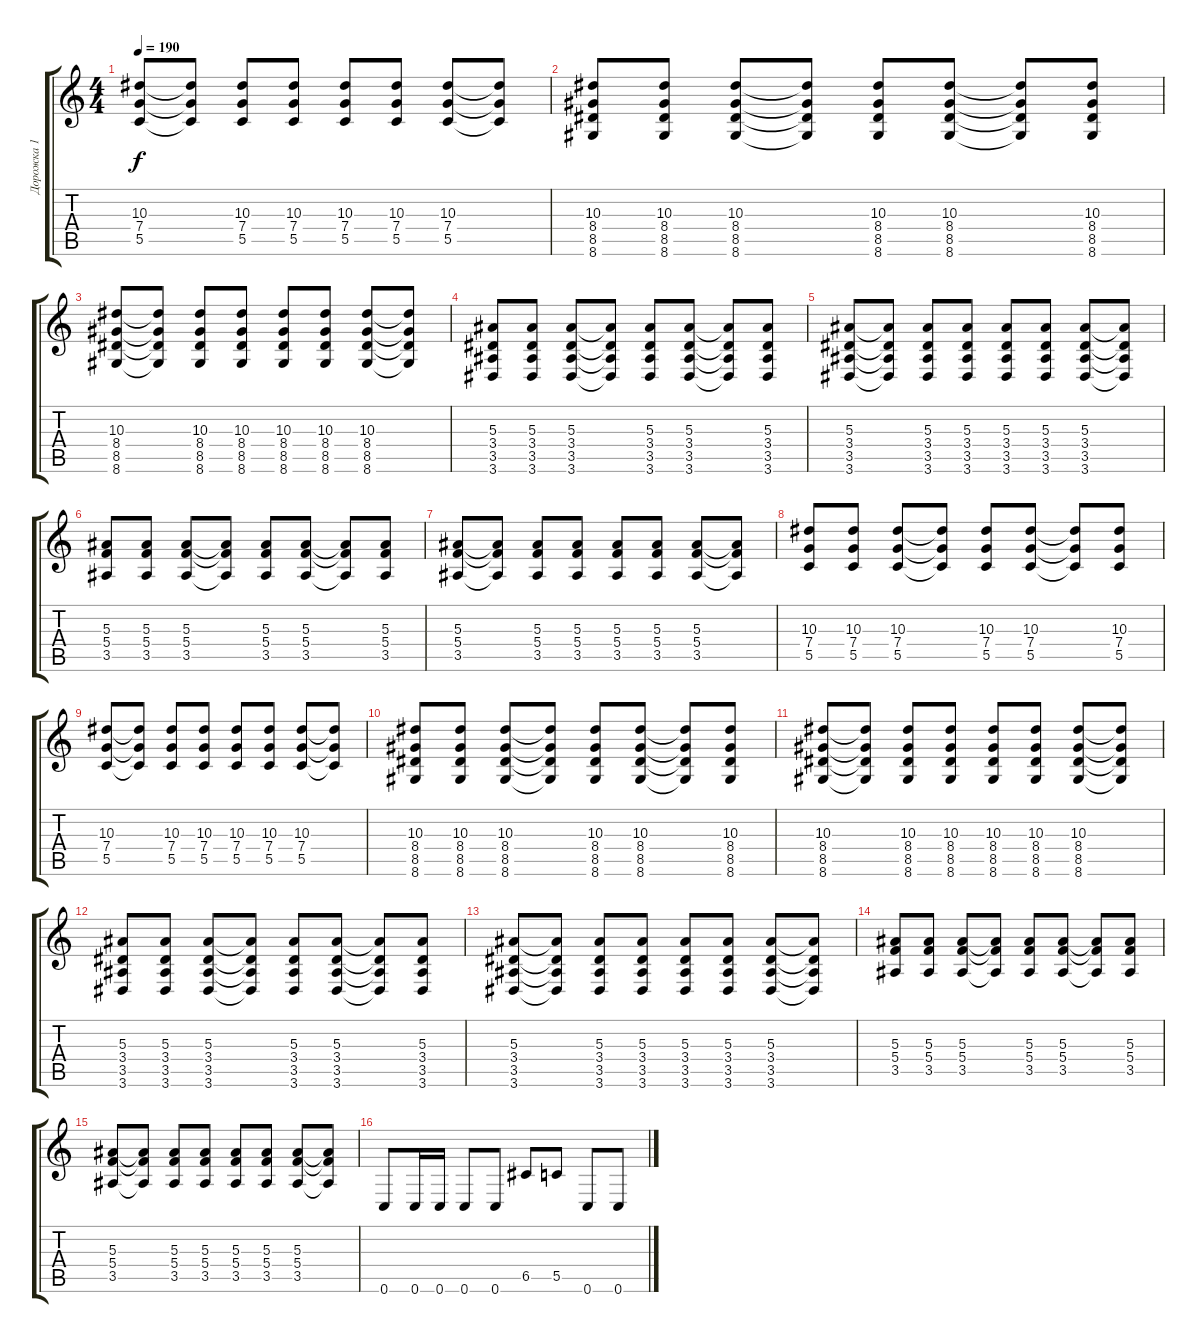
\track ("Дорожка 1" "Дорожка 1") {instrument distortionguitar}
\staff {score tabs}
\tuning (D4 A3 F3 C3 G2 C2) {hide}
\ts (4 4)
\tempo 190
\clef g2
\ks c
(10.3 7.4 5.5).8{dy f} (10.3{t} 7.4{t} 5.5{t}).8 (10.3 7.4 5.5).8 (10.3 7.4 5.5).8 (10.3 7.4 5.5).8 (10.3 7.4 5.5).8 (10.3 7.4 5.5).8 (10.3{t} 7.4{t} 5.5{t}).8 |
(10.3 8.4 8.5 8.6).8 (10.3 8.4 8.5 8.6).8 (10.3 8.4 8.5 8.6).8 (10.3{t} 8.4{t} 8.5{t} 8.6{t}).8 (10.3 8.4 8.5 8.6).8 (10.3 8.4 8.5 8.6).8 (10.3{t} 8.4{t} 8.5{t} 8.6{t}).8 (10.3 8.4 8.5 8.6).8 |
(10.3 8.4 8.5 8.6).8 (10.3{t} 8.4{t} 8.5{t} 8.6{t}).8 (10.3 8.4 8.5 8.6).8 (10.3 8.4 8.5 8.6).8 (10.3 8.4 8.5 8.6).8 (10.3 8.4 8.5 8.6).8 (10.3 8.4 8.5 8.6).8 (10.3{t} 8.4{t} 8.5{t} 8.6{t}).8 |
(5.3 3.4 3.5 3.6).8 (5.3 3.4 3.5 3.6).8 (5.3 3.4 3.5 3.6).8 (5.3{t} 3.4{t} 3.5{t} 3.6{t}).8 (5.3 3.4 3.5 3.6).8 (5.3 3.4 3.5 3.6).8 (5.3{t} 3.4{t} 3.5{t} 3.6{t}).8 (5.3 3.4 3.5 3.6).8 |
(5.3 3.4 3.5 3.6).8 (5.3{t} 3.4{t} 3.5{t} 3.6{t}).8 (5.3 3.4 3.5 3.6).8 (5.3 3.4 3.5 3.6).8 (5.3 3.4 3.5 3.6).8 (5.3 3.4 3.5 3.6).8 (5.3 3.4 3.5 3.6).8 (5.3{t} 3.4{t} 3.5{t} 3.6{t}).8 |
(5.3 5.4 3.5).8 (5.3 5.4 3.5).8 (5.3 5.4 3.5).8 (5.3{t} 5.4{t} 3.5{t}).8 (5.3 5.4 3.5).8 (5.3 5.4 3.5).8 (5.3{t} 5.4{t} 3.5{t}).8 (5.3 5.4 3.5).8 |
(5.3 5.4 3.5).8 (5.3{t} 5.4{t} 3.5{t}).8 (5.3 5.4 3.5).8 (5.3 5.4 3.5).8 (5.3 5.4 3.5).8 (5.3 5.4 3.5).8 (5.3 5.4 3.5).8 (5.3{t} 5.4{t} 3.5{t}).8 |
(10.3 7.4 5.5).8 (10.3 7.4 5.5).8 (10.3 7.4 5.5).8 (10.3{t} 7.4{t} 5.5{t}).8 (10.3 7.4 5.5).8 (10.3 7.4 5.5).8 (10.3{t} 7.4{t} 5.5{t}).8 (10.3 7.4 5.5).8 |
(10.3 7.4 5.5).8 (10.3{t} 7.4{t} 5.5{t}).8 (10.3 7.4 5.5).8 (10.3 7.4 5.5).8 (10.3 7.4 5.5).8 (10.3 7.4 5.5).8 (10.3 7.4 5.5).8 (10.3{t} 7.4{t} 5.5{t}).8 |
(10.3 8.4 8.5 8.6).8 (10.3 8.4 8.5 8.6).8 (10.3 8.4 8.5 8.6).8 (10.3{t} 8.4{t} 8.5{t} 8.6{t}).8 (10.3 8.4 8.5 8.6).8 (10.3 8.4 8.5 8.6).8 (10.3{t} 8.4{t} 8.5{t} 8.6{t}).8 (10.3 8.4 8.5 8.6).8 |
(10.3 8.4 8.5 8.6).8 (10.3{t} 8.4{t} 8.5{t} 8.6{t}).8 (10.3 8.4 8.5 8.6).8 (10.3 8.4 8.5 8.6).8 (10.3 8.4 8.5 8.6).8 (10.3 8.4 8.5 8.6).8 (10.3 8.4 8.5 8.6).8 (10.3{t} 8.4{t} 8.5{t} 8.6{t}).8 |
(5.3 3.4 3.5 3.6).8 (5.3 3.4 3.5 3.6).8 (5.3 3.4 3.5 3.6).8 (5.3{t} 3.4{t} 3.5{t} 3.6{t}).8 (5.3 3.4 3.5 3.6).8 (5.3 3.4 3.5 3.6).8 (5.3{t} 3.4{t} 3.5{t} 3.6{t}).8 (5.3 3.4 3.5 3.6).8 |
(5.3 3.4 3.5 3.6).8 (5.3{t} 3.4{t} 3.5{t} 3.6{t}).8 (5.3 3.4 3.5 3.6).8 (5.3 3.4 3.5 3.6).8 (5.3 3.4 3.5 3.6).8 (5.3 3.4 3.5 3.6).8 (5.3 3.4 3.5 3.6).8 (5.3{t} 3.4{t} 3.5{t} 3.6{t}).8 |
(5.3 5.4 3.5).8 (5.3 5.4 3.5).8 (5.3 5.4 3.5).8 (5.3{t} 5.4{t} 3.5{t}).8 (5.3 5.4 3.5).8 (5.3 5.4 3.5).8 (5.3{t} 5.4{t} 3.5{t}).8 (5.3 5.4 3.5).8 |
(5.3 5.4 3.5).8 (5.3{t} 5.4{t} 3.5{t}).8 (5.3 5.4 3.5).8 (5.3 5.4 3.5).8 (5.3 5.4 3.5).8 (5.3 5.4 3.5).8 (5.3 5.4 3.5).8 (5.3{t} 5.4{t} 3.5{t}).8 |
0.6.8 0.6.16 0.6.16 0.6.8 0.6.8 6.5.8 5.5.8 0.6.8 0.6.8
